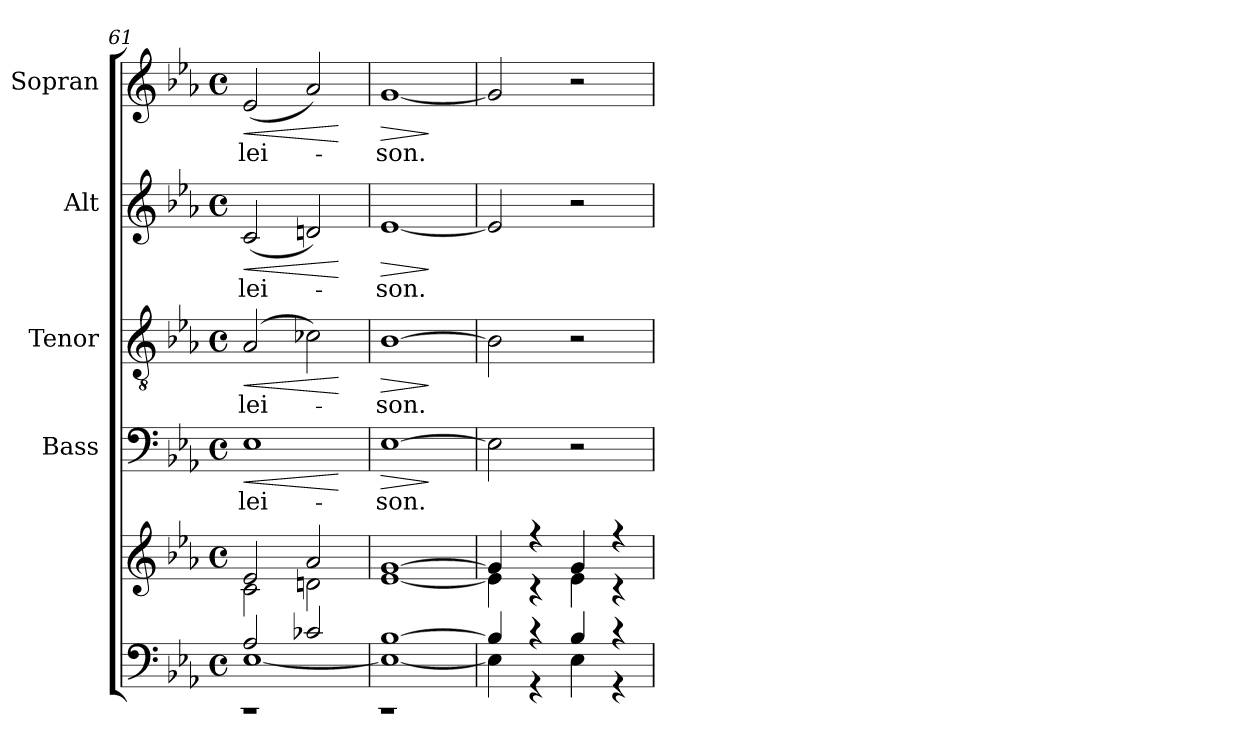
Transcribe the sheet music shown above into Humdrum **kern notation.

**kern	**kern	**kern	**text	**dynam	**kern	**text	**dynam	**kern	**text	**dynam	**kern	**text	**dynam
*part5	*part5	*part4	*part4	*part4	*part3	*part3	*part3	*part2	*part2	*part2	*part1	*part1	*part1
*staff6	*staff5	*staff4	*staff4	*staff4	*staff3	*staff3	*staff3	*staff2	*staff2	*staff2	*staff1	*staff1	*staff1
*	*	*I"Bass	*	*	*I"Tenor	*	*	*I"Alt	*	*	*I"Sopran	*	*
*	*	*I'B.	*	*	*I'T.	*	*	*I'A.	*	*	*I'S.	*	*
*clefF4	*clefG2	*clefF4	*	*	*clefGv2	*	*	*clefG2	*	*	*clefG2	*	*
*k[b-e-a-]	*k[b-e-a-]	*k[b-e-a-]	*	*	*k[b-e-a-]	*	*	*k[b-e-a-]	*	*	*k[b-e-a-]	*	*
*E-:	*E-:	*E-:	*	*	*E-:	*	*	*E-:	*	*	*E-:	*	*
*M4/4	*M4/4	*M4/4	*	*	*M4/4	*	*	*M4/4	*	*	*M4/4	*	*
*met(c)	*met(c)	*met(c)	*	*	*met(c)	*	*	*met(c)	*	*	*met(c)	*	*
=61	=61	=61	=61	=61	=61	=61	=61	=61	=61	=61	=61	=61	=61
*^	*^	*	*	*	*	*	*	*	*	*	*	*	*
*	*^	*	*	*	*	*	*	*	*	*	*	*	*	*	*
!	!	!	!	!	!	!LO:LY:b	!LO:HP:b	!	!LO:LY:b	!LO:HP:b	!	!LO:LY:b	!LO:HP:b	!	!LO:LY:b	!LO:HP:b
2A-/	[<1E-	1rCC	2e-/	2c\	1E-	-lei-	<	(2A-/	-lei-	<	(<2c/	-lei-	<	(<2e-/	-lei-	<
2c-X/	.	.	2a-/	2dn\	.	.	.	2c-X\)	.	.	2dn/)	.	.	2a-/)	.	.
*v	*v	*v	*	*	*	*	*	*	*	*	*	*	*	*	*	*
*	*v	*v	*	*	*	*	*	*	*	*	*	*	*	*
.	.	.	.	[	.	.	[	.	.	[	.	.	[
=62	=62	=62	=62	=62	=62	=62	=62	=62	=62	=62	=62	=62	=62
*^	*^	*	*	*	*	*	*	*	*	*	*	*	*
*	*^	*	*	*	*	*	*	*	*	*	*	*	*	*	*
!	!	!	!	!	!	!LO:LY:b	!LO:HP:b	!	!LO:LY:b	!LO:HP:b	!	!LO:LY:b	!LO:HP:b	!	!LO:LY:b	!LO:HP:b
[>1B-	1E-_	1rCC	[>1g	[<1e-	[1E-	-son.	>	[1B-	-son.	>	[1e-	-son.	>	[1g	-son.	>
*v	*v	*v	*	*	*	*	*	*	*	*	*	*	*	*	*	*
*	*v	*v	*	*	*	*	*	*	*	*	*	*	*	*
.	.	.	.	]	.	.	]	.	.	]	.	.	]
=63	=63	=63	=63	=63	=63	=63	=63	=63	=63	=63	=63	=63	=63
*^	*^	*	*	*	*	*	*	*	*	*	*	*	*
4B-/]	4E-\]	4g/]	4e-\]	2E-\]	.	.	2B-\]	.	.	2e-/]	.	.	2g/]	.	.
4r	4r	4r	4r	.	.	.	.	.	.	.	.	.	.	.	.
4B-/	4E-\	4g/	4e-\	2r	.	.	2r	.	.	2r	.	.	2r	.	.
4r	4r	4r	4r	.	.	.	.	.	.	.	.	.	.	.	.
*v	*v	*	*	*	*	*	*	*	*	*	*	*	*	*	*
*	*v	*v	*	*	*	*	*	*	*	*	*	*	*	*
=	=	=	=	=	=	=	=	=	=	=	=	=	=
*-	*-	*-	*-	*-	*-	*-	*-	*-	*-	*-	*-	*-	*-
